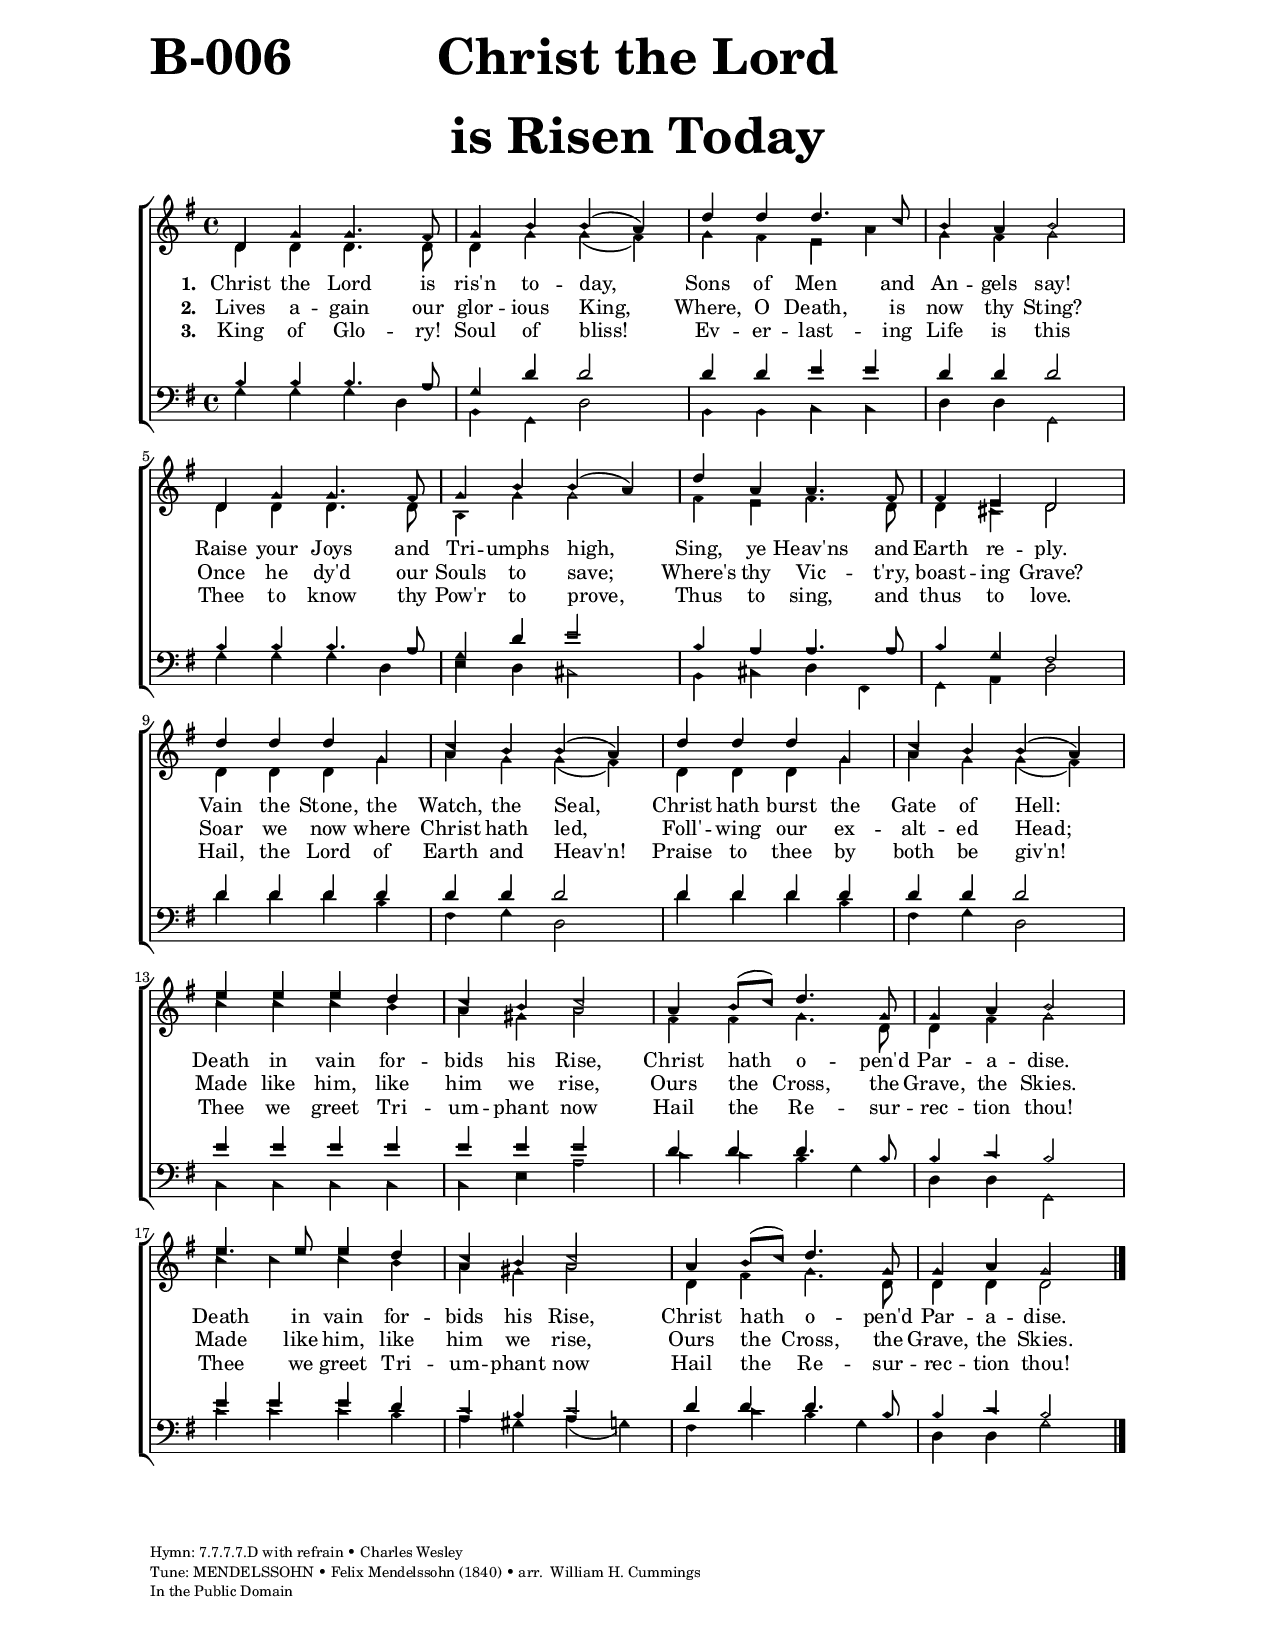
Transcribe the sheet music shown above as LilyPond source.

\version "2.18.2"

\version "2.18.2"

\include "../common.ly"

global = {
  \key g \major
  \time 4/4
  \aikenHeads
}

\header {
  title = \markup {
    \column {
      \center-align "Christ the Lord"
      \center-align "is Risen Today"
    }
  }
  tune = "MENDELSSOHN"
  meter = "7.7.7.7.D with refrain"
  composer = "Felix Mendelssohn (1840)"
  poet = "Charles Wesley"
  songNumber = \christ_the_lord_is_risen_today_mendelssohn_number
  songNumber_lhs = \christ_the_lord_is_risen_today_mendelssohn_number_lhs
  songNumber_rhs = \christ_the_lord_is_risen_today_mendelssohn_number_rhs
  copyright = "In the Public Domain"
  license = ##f
  arranger = "William H. Cummings"
  scripture = ##f %{\markup {
    \override #'(line-width . 60)
    \center-column {
      \vspace #4
      \abs-fontsize #24
      \italic \wordwrap-string #"How lovely on the mountains
         are the feet of him who brings good news,
         who announces peace
         and brings good news of happiness,
         who announces salvation,
         and says to Zion, \"Your God reigns!\" - Isaiah 52:7"
    }
  }%}
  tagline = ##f
}

sopranoVerse = \relative c' {
  d4 g4 g4. fis8 | \noBreak
  g4 b4 b4( a4) |
  d4 d4 d4. c8 | \noBreak
  b4 a4 b2 |
  
  d,4 g4 g4. fis8 | \noBreak
  g4 b4 b4( a4) |
  d4 a4 a4. fis8 | \noBreak
  fis4 e4 d2 |
  
  d'4 d4 d4 g,4 | \noBreak
  c4 b4 b4( a4) |
  d4 d4 d4 g,4 | \noBreak
  c4 b4 b4( a4) |

  e'4 e4 e4 d4 | \noBreak
  c4 b4 c2 |
  a4 b8( c8) d4. g,8 | \noBreak
  g4 a4 b2 |
  
  e4. e8 e4 d4 | \noBreak
  c4 b4 c2 |
  a4 b8( c8) d4. g,8 | \noBreak
  g4 a4 g2 \bar "|."
}

altoVerse = \relative c' {
  d4 d4 d4. d8 |
  d4 g4 g4( fis4) |
  g4 fis4 e4 a4 |
  g4 fis4 g2 |
  
  d4 d4 d4. d8 |
  b4 g'4 g2 |
  fis4 e4 fis4. d8 |
  d4 cis4 d2 |
  
  d4 d4 d4 g4 |
  a4 g4 g4( fis4) |
  d4 d4 d4 g4 |
  a4 g4 g4( fis4) |
  
  c'4 c4 c4 b4 |
  a4 gis4 a2 |
  fis4 fis4 g4. d8 |
  d4 fis4 g2 |
  
  c4 c4 c4 b4 |
  a4 gis4 a2 |
  d,4 fis4 g4. d8 |
  d4 d4 d2 \bar "|."
}

tenorVerse = \relative c' {
  b4 b4 b4. a8 |
  g4 d'4 d2 |
  d4 d4 e4 e4 |
  d4 d4 d2 |
  
  b4 b4 b4. a8 |
  g4 d'4 e2 |
  b4 a4 a4. a8 |
  b4 g4 fis2 |
  
  d'4 d4 d4 d4 |
  d4 d4 d2 |
  d4 d4 d4 d4 |
  d4 d4 d2 |
  
  e4 e4 e4 e4 |
  e4 e4 e2 |
  d4 d4 d4. b8 |
  b4 c4 b2 |
  
  e4 e4 e4 d4 |
  c4 b4 c2 |
  d4 d4 d4. b8 |
  b4 c4 b2 \bar "|."
}

bassVerse = \relative c' {
  g4 g4 g4 d4 |
  b4 g4 d'2 |
  b4 b4 c4 c4 |
  d4 d4 g,2 |
  
  g'4 g4 g4 d4 |
  e4 d4 cis2 |
  b4 cis4 d4 fis,4 |
  g4 a4 d2 |
  
  d'4 d4 d4 b4 |
  fis4 g4 d2 |
  d'4 d4 d4 b4 |
  fis4 g4 d2 |
  
  c4 c4 c4 c4 |
  c4 e4 a2 |
  c4 c4 b4 g4 |
  d4 d4 g,2 |
  
  c'4 c4 c4 b4 |
  a4 gis4 a4( g4) |
  fis4 c'4 b4 g4 |
  d4 d4 g2 \bar "|."
}

verseOne = \lyricmode {
  \set stanza = "1. "
  Christ the Lord is ris'n to -- day,
  Sons of Men and An -- gels say!
  Raise your Joys and Tri -- umphs high,
  Sing, ye Heav'ns and Earth re -- ply.
  Vain the Stone, the Watch, the Seal,
  Christ hath burst the Gate of Hell:
  Death in vain for -- bids his Rise,
  Christ hath o -- pen'd Par -- a -- dise.
  Death in vain for -- bids his Rise,
  Christ hath o -- pen'd Par -- a -- dise.
}

verseTwo = \lyricmode {
  \set stanza = "2. "
  Lives a -- gain our glor -- ious King,
  Where, O Death, is now thy Sting?  
  Once he dy'd our Souls to save;  
  Where's thy Vic -- t'ry, boast -- ing Grave?
  Soar we now where Christ hath led,  
  Foll' -- wing our ex -- alt -- ed Head;  
  Made like him, like him we rise,  
  Ours the Cross, the Grave, the Skies.
  Made like him, like him we rise,  
  Ours the Cross, the Grave, the Skies.
}

verseThree = \lyricmode {
  \set stanza = "3. "
  King of Glo -- ry! Soul of bliss!  
  Ev -- er -- last -- ing Life is this  
  Thee to know thy Pow'r to prove,  
  Thus to sing, and thus to love.
  Hail, the Lord of Earth and Heav'n!  
  Praise to thee by both be giv'n!  
  Thee we greet Tri -- um -- phant now  
  Hail the Re -- sur -- rec -- tion thou!
  Thee we greet Tri -- um -- phant now  
  Hail the Re -- sur -- rec -- tion thou!
}


%
% Adjust the staff size to adjust the basic font size of the words and music.
%
#(set-global-staff-size 16)

% Standard full page format.
\book {
  \paper {
    #(set-paper-size "letter")
    
    %
    % Turn on to see spacing details while you tweek the layout
    %
    % annotate-spacing = ##t
    
    %
    % Various variables that can be used to tweak vertical spacing
    %
    system-system-spacing #'basic-distance = #10
    system-system-spacing #'minimum-distance = #6
    score-markup-spacing #'basic-distance = #0
    markup-system-spacing #'basic-distance = #0
    
    indent = 0
    left-margin = 1\in
    right-margin = 1\in
    top-margin = 0.3\in
    bottom-margin = 0.25\in
    print-page-number = ##f
    oddFooterMarkup = \markup {
      \fontsize #-2
      \on-the-fly \last-page {
        \column {
          \line {
            "Hymn:"
            \fromproperty #'header:meter
            \char ##x2022
            \fromproperty #'header:poet
          }
          \line {
            "Tune:"
            \fromproperty #'header:tune
            \char ##x2022
            \fromproperty #'header:composer
            \char ##x2022
            "arr. "
            \fromproperty #'header:arranger
          }
          \line {
            \fromproperty #'header:copyright
          }
        }
      }
    }
    bookTitleMarkup = \markup {
      \override #'(baseline-skip . 3.5)
      \column {
        \fill-line { \fromproperty #'header:dedication }
        \override #'(baseline-skip . 3.5)
        \column {
          \abs-fontsize #24
          \bold
          \fill-line {
            \fromproperty #'header:songNumber_lhs
            \fromproperty #'header:title
            \fromproperty #'header:songNumber_rhs
          }
          \vspace #1
        }
      }
    }
  }

  \score {
    % Verses Section
    \context ChoirStaff <<
      %\override Score.BarNumber.break-visibility = ##(#t #t #t)
      %\set Score.barNumberVisibility = #all-bar-numbers-visible
      \context Staff = upper <<
        \context Voice = sopranos {
          \voiceOne {
            \global
            \sopranoVerse
          }
        }
        \context Voice = altos {
          \voiceTwo {
            \global
            \altoVerse
          }
        }
        \new Lyrics \lyricsto "sopranos" {
          \once \override LyricText.self-alignment-X = #CENTER
          \verseOne
        }
        \new Lyrics \lyricsto "sopranos" {
          \once \override LyricText.self-alignment-X = #CENTER
          \verseTwo
        }
        \new Lyrics \lyricsto "sopranos" {
          \once \override LyricText.self-alignment-X = #CENTER
          \verseThree
        }
      >>
      \context Staff = lower <<
        \clef bass
        \context Voice = tenors {
          \voiceOne {
            \global
            \tenorVerse
          }
        }
        \context Voice = basses {
          \voiceTwo {
            \global
            \bassVerse
          }
        }
      >>
    >>
      
    \layout {
      ragged-last = ##f
    }
  }
  %
  % Extra additional score containing all the music so we can have a single MIDI file
  %
  \score {
    \context ChoirStaff <<
      \context Staff = upper <<
        \context Voice = sopranos {
          \voiceOne {
            \global
            \sopranoVerse
          }
        }
        \context Voice = altos {
          \voiceTwo {
            \global
            \altoVerse
          }
        }
      >>
      \context Staff = lower <<
        \clef bass
        \context Voice = tenors {
          \voiceOne {
            \global
            \tenorVerse
          }
        }
        \context Voice = basses {
          \voiceTwo {
            \global
            \bassVerse
          }
        }
      >>
    >>
    \midi {
      \context {
        \Staff
        \remove "Staff_performer"
      }
      \context {
        \Voice
          \consists "Staff_performer"
      }
      \tempo 4 = 110
    }
  }
}